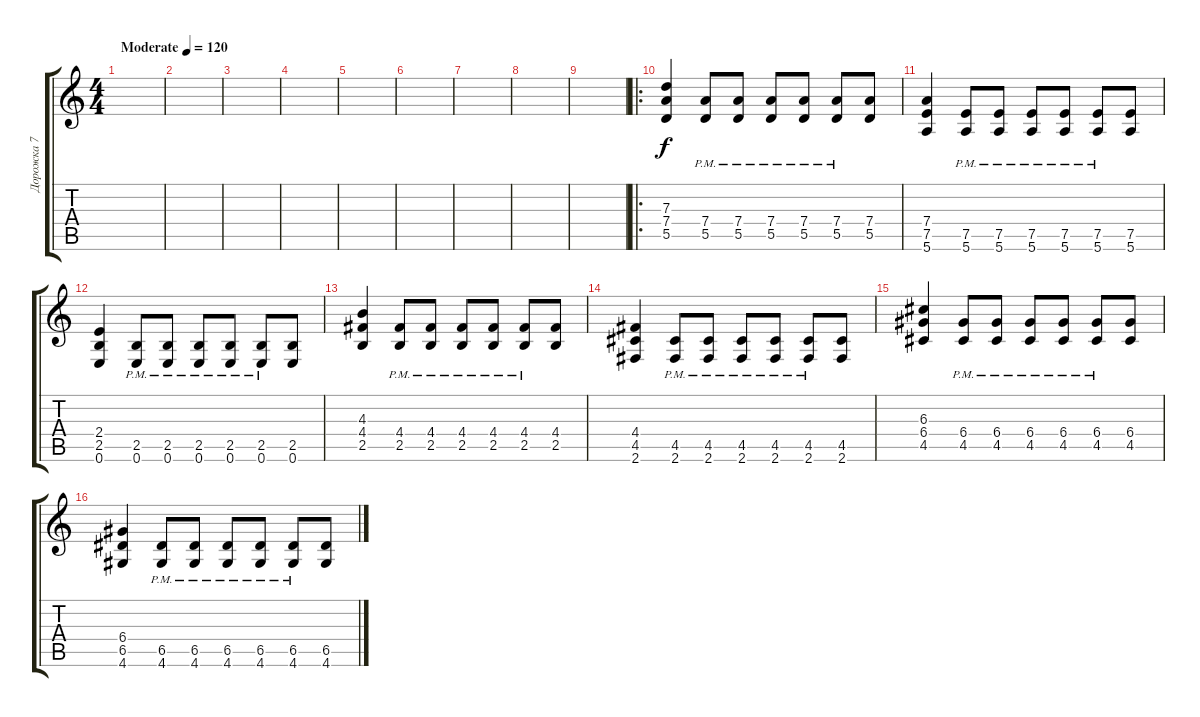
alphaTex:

\track ("Дорожка 7" "Дорожка 7") {solo instrument overdrivenguitar}
\staff {score tabs}
\tuning (E4 B3 G3 D3 A2 E2) {hide}
\ts (4 4)
\tempo (120 "Moderate")
\clef g2
\ks c
|
|
|
|
|
|
|
|
|
\ro
(7.3 7.4 5.5).4 (7.4{pm} 5.5{pm}).8 (7.4{pm} 5.5{pm}).8 (7.4{pm} 5.5{pm}).8 (7.4{pm} 5.5{pm}).8 (7.4{pm} 5.5{pm}).8 (7.4 5.5).8 |
(7.4 7.5 5.6).4 (7.5{pm} 5.6{pm}).8 (7.5{pm} 5.6{pm}).8 (7.5{pm} 5.6{pm}).8 (7.5{pm} 5.6{pm}).8 (7.5{pm} 5.6{pm}).8 (7.5 5.6).8 |
(2.4 2.5 0.6).4 (2.5{pm} 0.6{pm}).8 (2.5{pm} 0.6{pm}).8 (2.5{pm} 0.6{pm}).8 (2.5{pm} 0.6{pm}).8 (2.5{pm} 0.6{pm}).8 (2.5 0.6).8 |
(4.3 4.4 2.5).4 (4.4{pm} 2.5{pm}).8 (4.4{pm} 2.5{pm}).8 (4.4{pm} 2.5{pm}).8 (4.4{pm} 2.5{pm}).8 (4.4{pm} 2.5{pm}).8 (4.4 2.5).8 |
(4.4 4.5 2.6).4 (4.5{pm} 2.6{pm}).8 (4.5{pm} 2.6{pm}).8 (4.5{pm} 2.6{pm}).8 (4.5{pm} 2.6{pm}).8 (4.5{pm} 2.6{pm}).8 (4.5 2.6).8 |
(6.3 6.4 4.5).4 (6.4{pm} 4.5{pm}).8 (6.4{pm} 4.5{pm}).8 (6.4{pm} 4.5{pm}).8 (6.4{pm} 4.5{pm}).8 (6.4{pm} 4.5{pm}).8 (6.4 4.5).8 |
(6.4 6.5 4.6).4 (6.5{pm} 4.6{pm}).8 (6.5{pm} 4.6{pm}).8 (6.5{pm} 4.6{pm}).8 (6.5{pm} 4.6{pm}).8 (6.5{pm} 4.6{pm}).8 (6.5 4.6).8
